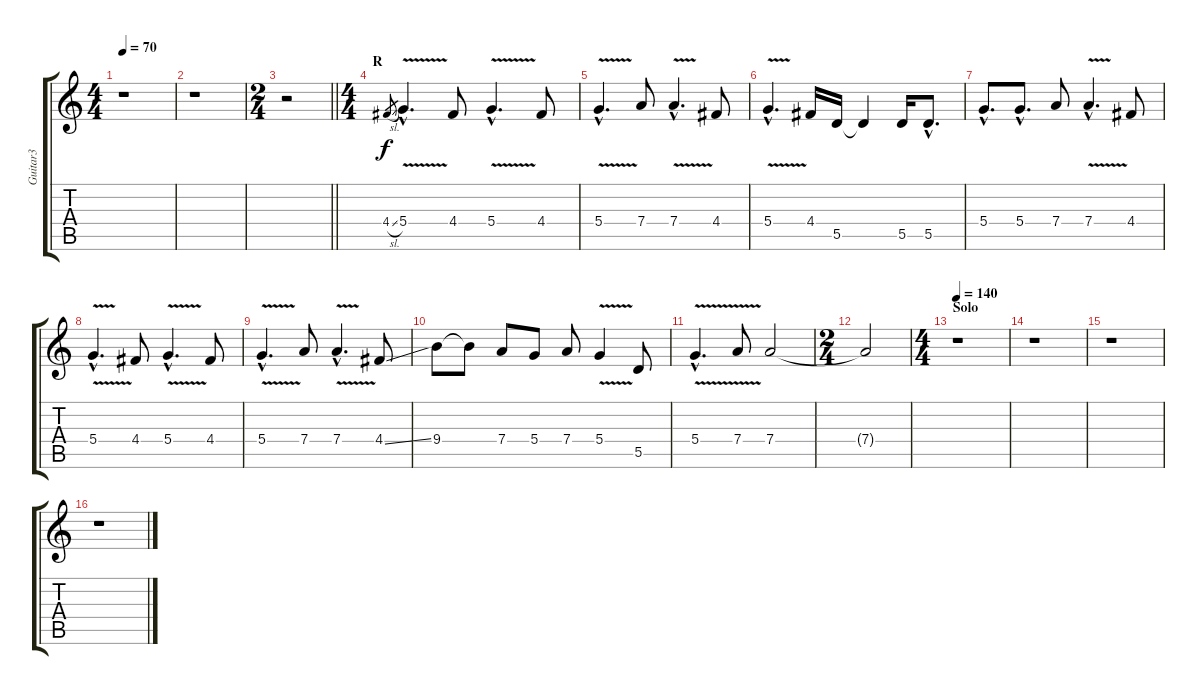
\track ("Guitar3" "Guitar3") {instrument distortionguitar}
\staff {score tabs}
\tuning (E4 B3 G3 D3 A2 E2) {hide}
\ts (4 4)
\tempo 70
\clef g2
\ks c
r.1{dy f} |
r.1 |
\ts (2 4)
\barLineRight lightlight
r.2 |
\ts (4 4)
\section ("" "R")
4.4{sl}.8{gr} 5.4{v hac}.4{d volume 12} 4.4.8 5.4{v hac}.4{d} 4.4.8 |
5.4{v hac}.4{d} 7.4.8 7.4{v hac}.4{d} 4.4.8 |
5.4{v hac}.4{d} 4.4.16 5.5.16 5.5{t}.4 5.5.16 5.5{hac}.8{d} |
5.4{hac}.8{d} 5.4{hac}.8{d} 7.4.8 7.4{v hac}.4{d} 4.4.8 |
5.4{v hac}.4{d} 4.4.8 5.4{v hac}.4{d} 4.4.8 |
5.4{v hac}.4{d} 7.4.8 7.4{v hac}.4{d} 4.4{ss}.8 |
9.4.8 9.4{t}.8 7.4.8 5.4.8 7.4.8 5.4{v}.4 5.5.8 |
5.4{v hac}.4{d} 7.4{v}.8 7.4.2{volume 0} |
\ts (2 4)
7.4{t}.2 |
\ts (4 4)
\section ("" "Solo")
\tempo 140
r.1 |
r.1 |
r.1 |
r.1
